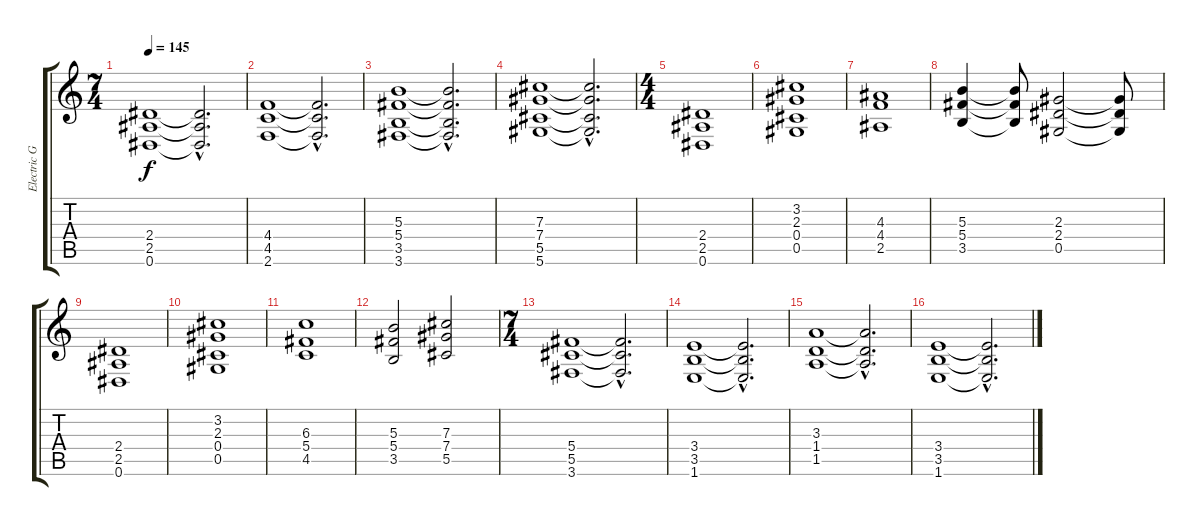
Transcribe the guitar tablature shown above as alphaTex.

\track ("Electric Guitar" "Electric G") {instrument overdrivenguitar}
\staff {score tabs}
\tuning (Eb4 Bb3 Gb3 Db3 Ab2 Eb2) {hide}
\ts (7 4)
\tempo 145
\clef g2
\ks c
(2.4 2.5 0.6).1{dy f} (2.4{hac t} 2.5{hac t} 0.6{hac t}).2{d} |
(4.4 4.5 2.6).1 (4.4{hac t} 4.5{hac t} 2.6{hac t}).2{d} |
(5.3 5.4 3.5 3.6).1 (5.3{hac t} 5.4{hac t} 3.5{hac t} 3.6{hac t}).2{d} |
(7.3 7.4 5.5 5.6).1 (7.3{hac t} 7.4{hac t} 5.5{hac t} 5.6{hac t}).2{d} |
\ts (4 4)
(2.4 2.5 0.6).1 |
(3.2 2.3 0.4 0.5).1 |
(4.3 4.4 2.5).1 |
(5.3 5.4 3.5).4 (5.3{t} 5.4{t} 3.5{t}).8 (2.3 2.4 0.5).2 (2.3{t} 2.4{t} 0.5{t}).8 |
(2.4 2.5 0.6).1 |
(3.2 2.3 0.4 0.5).1 |
(6.3 5.4 4.5).1 |
(5.3 5.4 3.5).2 (7.3 7.4 5.5).2 |
\ts (7 4)
(5.4 5.5 3.6).1 (5.4{hac t} 5.5{hac t} 3.6{hac t}).2{d} |
(3.4 3.5 1.6).1 (3.4{hac t} 3.5{hac t} 1.6{hac t}).2{d} |
(3.3 1.4 1.5).1 (3.3{hac t} 1.4{hac t} 1.5{hac t}).2{d} |
(3.4 3.5 1.6).1 (3.4{hac t} 3.5{hac t} 1.6{hac t}).2{d}
